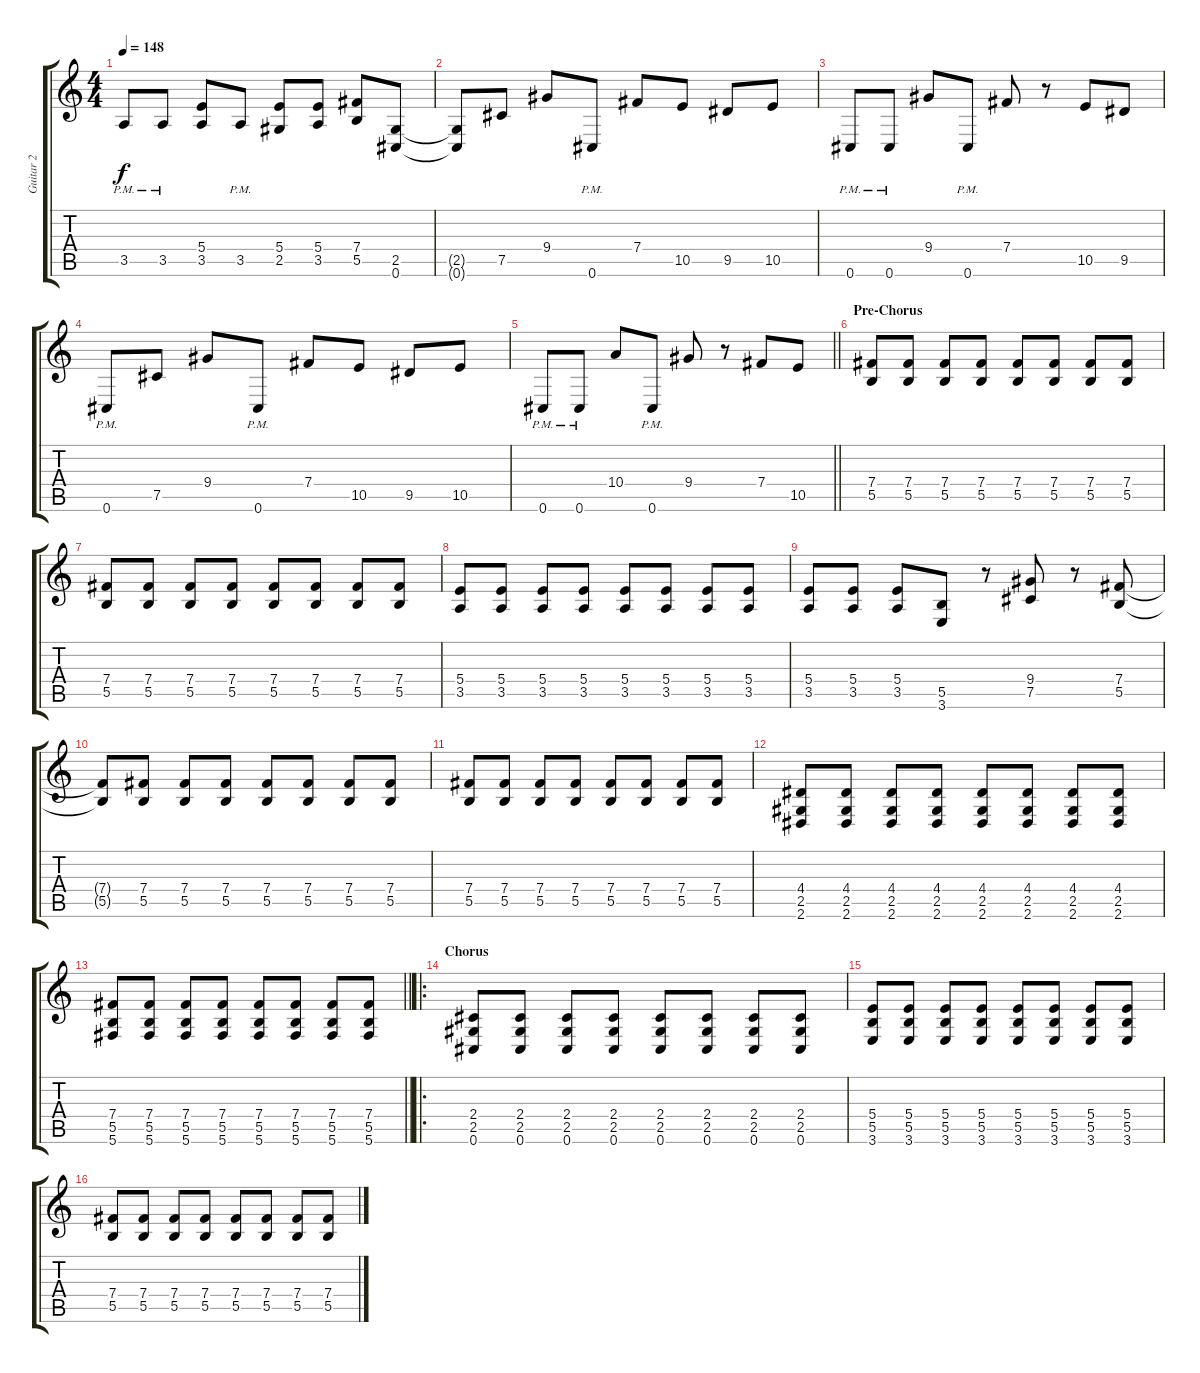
\track ("Guitar 2" "Guitar 2") {instrument overdrivenguitar}
\staff {score tabs}
\tuning (Db4 G3 E3 B2 Gb2 Db2) {hide}
\ts (4 4)
\tempo 148
\clef g2
\ks c
3.5{pm}.8{dy f} 3.5{pm}.8 (5.4 3.5).8 3.5{pm}.8 (5.4 2.5).8 (5.4 3.5).8 (7.4 5.5).8 (2.5 0.6).8 |
(2.5{t} 0.6{t}).8 7.5.8 9.4.8 0.6{pm}.8 7.4.8 10.5.8 9.5.8 10.5.8 |
0.6{pm}.8 0.6{pm}.8 9.4.8 0.6{pm}.8 7.4.8 r.8 10.5.8 9.5.8 |
0.6{pm}.8 7.5.8 9.4.8 0.6{pm}.8 7.4.8 10.5.8 9.5.8 10.5.8 |
\barLineRight lightlight
0.6{pm}.8 0.6{pm}.8 10.4.8 0.6{pm}.8 9.4.8 r.8 7.4.8 10.5.8 |
\section ("" "Pre-Chorus")
(7.4 5.5).8 (7.4 5.5).8 (7.4 5.5).8 (7.4 5.5).8 (7.4 5.5).8 (7.4 5.5).8 (7.4 5.5).8 (7.4 5.5).8 |
(7.4 5.5).8 (7.4 5.5).8 (7.4 5.5).8 (7.4 5.5).8 (7.4 5.5).8 (7.4 5.5).8 (7.4 5.5).8 (7.4 5.5).8 |
(5.4 3.5).8 (5.4 3.5).8 (5.4 3.5).8 (5.4 3.5).8 (5.4 3.5).8 (5.4 3.5).8 (5.4 3.5).8 (5.4 3.5).8 |
(5.4 3.5).8 (5.4 3.5).8 (5.4 3.5).8 (5.5 3.6).8 r.8 (9.4 7.5).8 r.8 (7.4 5.5).8 |
(7.4{t} 5.5{t}).8 (7.4 5.5).8 (7.4 5.5).8 (7.4 5.5).8 (7.4 5.5).8 (7.4 5.5).8 (7.4 5.5).8 (7.4 5.5).8 |
(7.4 5.5).8 (7.4 5.5).8 (7.4 5.5).8 (7.4 5.5).8 (7.4 5.5).8 (7.4 5.5).8 (7.4 5.5).8 (7.4 5.5).8 |
(4.4 2.5 2.6).8 (4.4 2.5 2.6).8 (4.4 2.5 2.6).8 (4.4 2.5 2.6).8 (4.4 2.5 2.6).8 (4.4 2.5 2.6).8 (4.4 2.5 2.6).8 (4.4 2.5 2.6).8 |
\barLineRight lightlight
(7.4 5.5 5.6).8 (7.4 5.5 5.6).8 (7.4 5.5 5.6).8 (7.4 5.5 5.6).8 (7.4 5.5 5.6).8 (7.4 5.5 5.6).8 (7.4 5.5 5.6).8 (7.4 5.5 5.6).8 |
\ro
\section ("" "Chorus")
(2.4 2.5 0.6).8 (2.4 2.5 0.6).8 (2.4 2.5 0.6).8 (2.4 2.5 0.6).8 (2.4 2.5 0.6).8 (2.4 2.5 0.6).8 (2.4 2.5 0.6).8 (2.4 2.5 0.6).8 |
(5.4 5.5 3.6).8 (5.4 5.5 3.6).8 (5.4 5.5 3.6).8 (5.4 5.5 3.6).8 (5.4 5.5 3.6).8 (5.4 5.5 3.6).8 (5.4 5.5 3.6).8 (5.4 5.5 3.6).8 |
(7.4 5.5).8 (7.4 5.5).8 (7.4 5.5).8 (7.4 5.5).8 (7.4 5.5).8 (7.4 5.5).8 (7.4 5.5).8 (7.4 5.5).8
